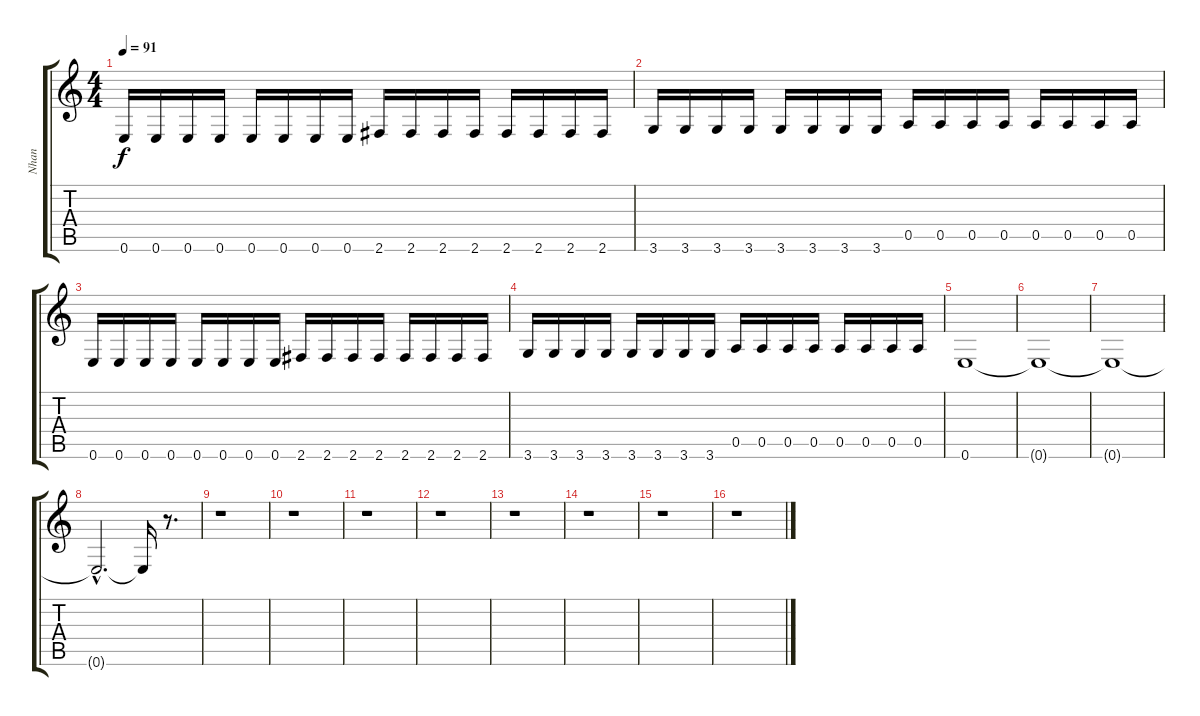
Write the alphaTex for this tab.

\track ("Nhan" "Nhan") {instrument distortionguitar}
\staff {score tabs}
\tuning (E4 B3 G3 D3 A2 E2) {hide}
\ts (4 4)
\tempo 91
\clef g2
\ks c
0.6.16{dy f} 0.6.16 0.6.16 0.6.16 0.6.16 0.6.16 0.6.16 0.6.16 2.6.16 2.6.16 2.6.16 2.6.16 2.6.16 2.6.16 2.6.16 2.6.16 |
3.6.16 3.6.16 3.6.16 3.6.16 3.6.16 3.6.16 3.6.16 3.6.16 0.5.16 0.5.16 0.5.16 0.5.16 0.5.16 0.5.16 0.5.16 0.5.16 |
0.6.16 0.6.16 0.6.16 0.6.16 0.6.16 0.6.16 0.6.16 0.6.16 2.6.16 2.6.16 2.6.16 2.6.16 2.6.16 2.6.16 2.6.16 2.6.16 |
3.6.16 3.6.16 3.6.16 3.6.16 3.6.16 3.6.16 3.6.16 3.6.16 0.5.16 0.5.16 0.5.16 0.5.16 0.5.16 0.5.16 0.5.16 0.5.16 |
0.6.1 |
0.6{t}.1 |
0.6{t}.1 |
0.6{hac t}.2{d} 0.6{t}.16 r.8{d} |
r.1 |
r.1 |
r.1 |
r.1 |
r.1 |
r.1 |
r.1 |
r.1
